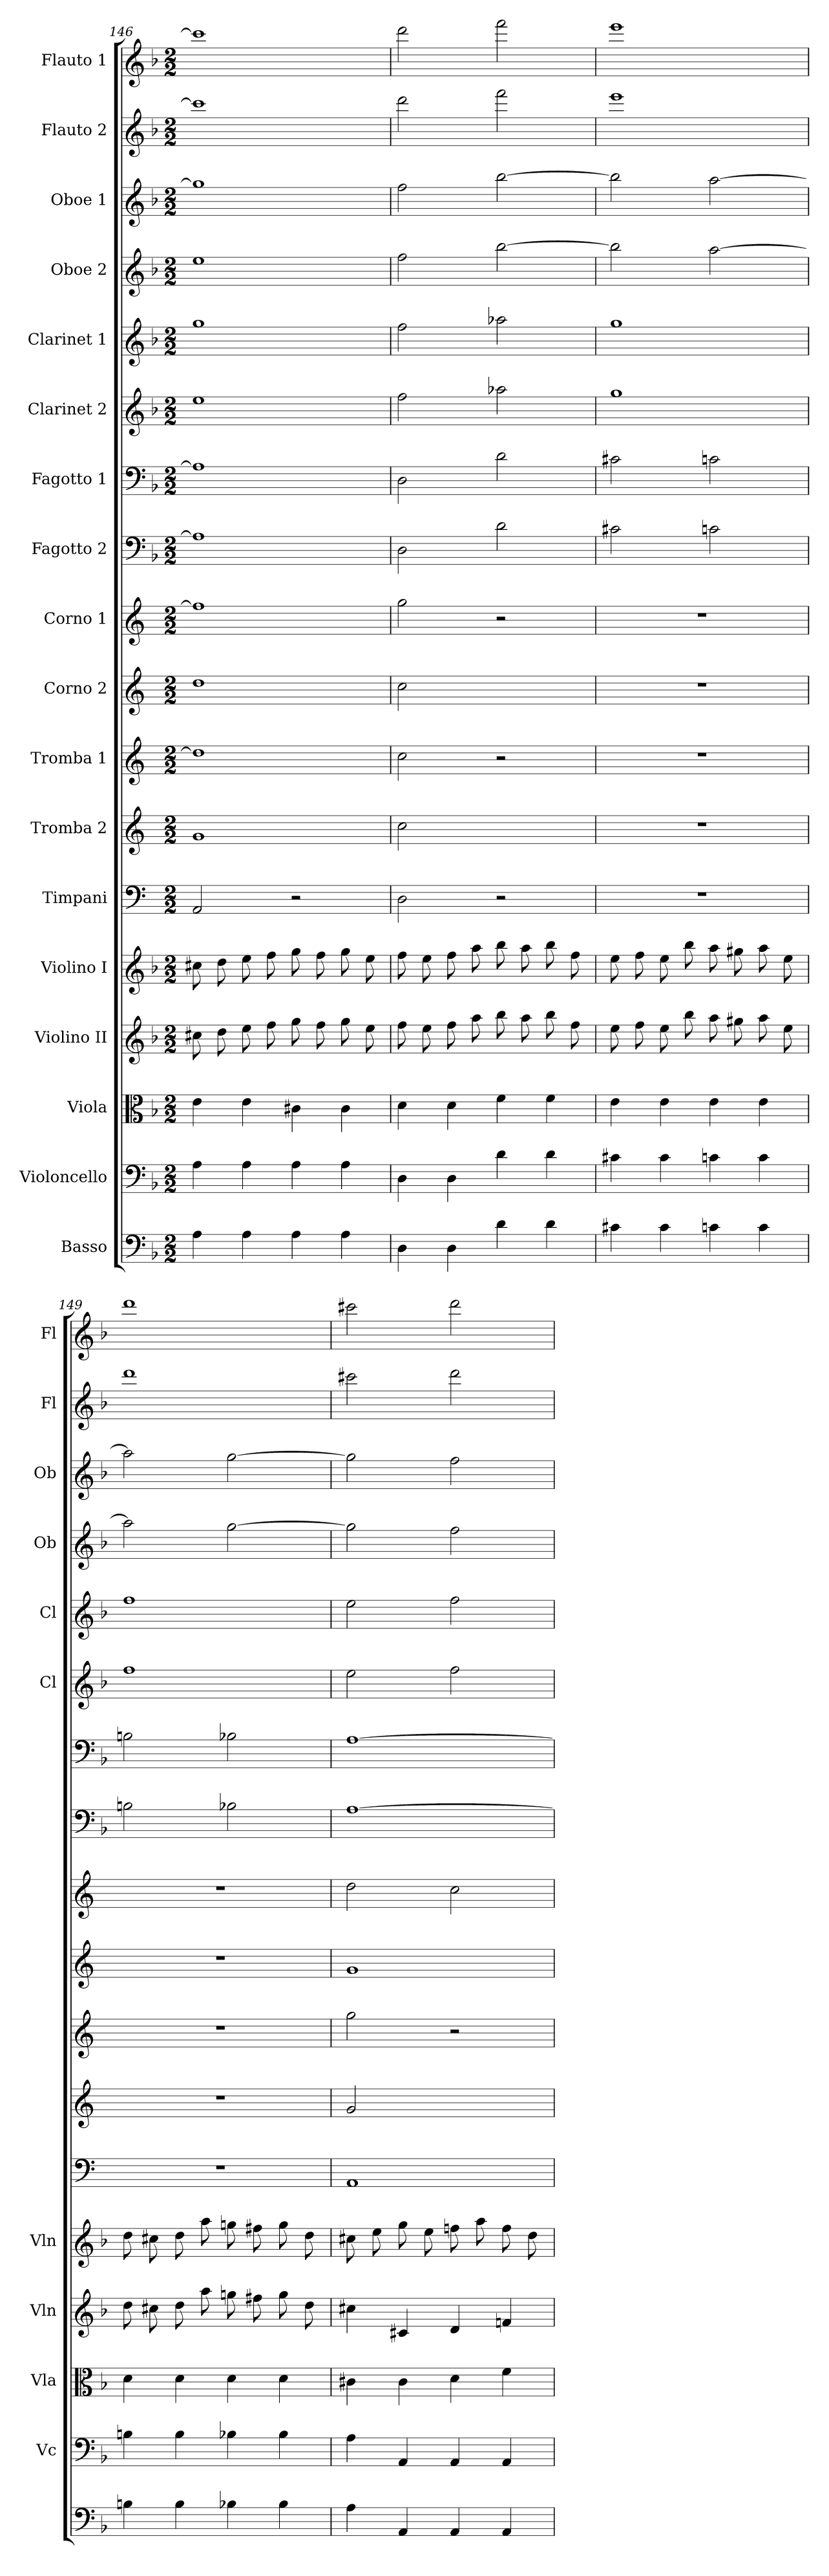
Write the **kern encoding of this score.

**kern	**kern	**kern	**kern	**kern	**kern	**kern	**kern	**kern	**kern	**kern	**kern	**kern	**kern	**kern	**kern	**kern	**kern
*part18	*part17	*part16	*part15	*part14	*part13	*part12	*part11	*part10	*part9	*part8	*part7	*part6	*part5	*part4	*part3	*part2	*part1
*staff18	*staff17	*staff16	*staff15	*staff14	*staff13	*staff12	*staff11	*staff10	*staff9	*staff8	*staff7	*staff6	*staff5	*staff4	*staff3	*staff2	*staff1
*I"Basso	*I"Violoncello	*I"Viola	*I"Violino II	*I"Violino I	*I"Timpani	*I"Tromba 2	*I"Tromba 1	*I"Corno 2	*I"Corno 1	*I"Fagotto 2	*I"Fagotto 1	*I"Clarinet 2	*I"Clarinet 1	*I"Oboe 2	*I"Oboe 1	*I"Flauto 2	*I"Flauto 1
*	*I'Vc	*I'Vla	*I'Vln	*I'Vln	*	*	*	*	*	*	*	*I'Cl	*I'Cl	*I'Ob	*I'Ob	*I'Fl	*I'Fl
*clefF4	*clefF4	*clefC3	*clefG2	*clefG2	*clefF4	*clefG2	*clefG2	*clefG2	*clefG2	*clefF4	*clefF4	*clefG2	*clefG2	*clefG2	*clefG2	*clefG2	*clefG2
*ITrd7c12	*	*	*	*	*	*ITrd-1c-2	*ITrd-1c-2	*ITrd6c10	*ITrd6c10	*	*	*ITrd2c3	*ITrd2c3	*	*	*	*
*k[b-]	*k[b-]	*k[b-]	*k[b-]	*k[b-]	*	*	*	*	*	*k[b-]	*k[b-]	*k[f#c#]	*k[f#c#]	*k[b-]	*k[b-]	*k[b-]	*k[b-]
*M2/2	*M2/2	*M2/2	*M2/2	*M2/2	*M2/2	*M2/2	*M2/2	*M2/2	*M2/2	*M2/2	*M2/2	*M2/2	*M2/2	*M2/2	*M2/2	*M2/2	*M2/2
=146	=146	=146	=146	=146	=146	=146	=146	=146	=146	=146	=146	=146	=146	=146	=146	=146	=146
4AA	4A	4e	8cc#X	8cc#X	2AA	1a	1ee]	1e	1g]	1A]	1A]	1cc#	1ee	1ee	1gg]	1ccc#]	1ccc#]
.	.	.	8dd	8dd	.	.	.	.	.	.	.	.	.	.	.	.	.
4AA	4A	4e	8ee	8ee	.	.	.	.	.	.	.	.	.	.	.	.	.
.	.	.	8ff	8ff	.	.	.	.	.	.	.	.	.	.	.	.	.
4AA	4A	4c#X	8gg	8gg	2r	.	.	.	.	.	.	.	.	.	.	.	.
.	.	.	8ff	8ff	.	.	.	.	.	.	.	.	.	.	.	.	.
4AA	4A	4c#	8gg	8gg	.	.	.	.	.	.	.	.	.	.	.	.	.
.	.	.	8ee	8ee	.	.	.	.	.	.	.	.	.	.	.	.	.
=147	=147	=147	=147	=147	=147	=147	=147	=147	=147	=147	=147	=147	=147	=147	=147	=147	=147
4DD	4D	4d	8ff	8ff	2D	2dd	2dd	2d	2a	2D	2D	2dd	2dd	2ff	2ff	2ddd	2ddd
.	.	.	8ee	8ee	.	.	.	.	.	.	.	.	.	.	.	.	.
4DD	4D	4d	8ff	8ff	.	.	.	.	.	.	.	.	.	.	.	.	.
.	.	.	8aa	8aa	.	.	.	.	.	.	.	.	.	.	.	.	.
4D	4d	4f	8bb-	8bb-	2r	2ryy	2r	2ryy	2r	2d	2d	2ffn	2ffn	[2bb-	[2bb-	2fff	2fff
.	.	.	8aa	8aa	.	.	.	.	.	.	.	.	.	.	.	.	.
4D	4d	4f	8bb-	8bb-	.	.	.	.	.	.	.	.	.	.	.	.	.
.	.	.	8ff	8ff	.	.	.	.	.	.	.	.	.	.	.	.	.
=148	=148	=148	=148	=148	=148	=148	=148	=148	=148	=148	=148	=148	=148	=148	=148	=148	=148
4C#X	4c#X	4e	8ee	8ee	1r	1r	1r	1r	1r	2c#X	2c#X	1ee	1ee	2bb-]	2bb-]	1eee	1eee
.	.	.	8ff	8ff	.	.	.	.	.	.	.	.	.	.	.	.	.
4C#	4c#	4e	8ee	8ee	.	.	.	.	.	.	.	.	.	.	.	.	.
.	.	.	8bb-	8bb-	.	.	.	.	.	.	.	.	.	.	.	.	.
4Cn	4cn	4e	8aa	8aa	.	.	.	.	.	2cn	2cn	.	.	[2aa	[2aa	.	.
.	.	.	8gg#X	8gg#X	.	.	.	.	.	.	.	.	.	.	.	.	.
4C	4c	4e	8aa	8aa	.	.	.	.	.	.	.	.	.	.	.	.	.
.	.	.	8ee	8ee	.	.	.	.	.	.	.	.	.	.	.	.	.
=149	=149	=149	=149	=149	=149	=149	=149	=149	=149	=149	=149	=149	=149	=149	=149	=149	=149
4BBn	4Bn	4d	8dd	8dd	1r	1r	1r	1r	1r	2Bn	2Bn	1dd	1dd	2aa]	2aa]	1ddd	1ddd
.	.	.	8cc#X	8cc#X	.	.	.	.	.	.	.	.	.	.	.	.	.
4BB	4B	4d	8dd	8dd	.	.	.	.	.	.	.	.	.	.	.	.	.
.	.	.	8aa	8aa	.	.	.	.	.	.	.	.	.	.	.	.	.
4BB-X	4B-X	4d	8ggn	8ggn	.	.	.	.	.	2B-X	2B-X	.	.	[2gg	[2gg	.	.
.	.	.	8ff#X	8ff#X	.	.	.	.	.	.	.	.	.	.	.	.	.
4BB-	4B-	4d	8gg	8gg	.	.	.	.	.	.	.	.	.	.	.	.	.
.	.	.	8dd	8dd	.	.	.	.	.	.	.	.	.	.	.	.	.
=150	=150	=150	=150	=150	=150	=150	=150	=150	=150	=150	=150	=150	=150	=150	=150	=150	=150
4AA	4A	4c#X	4cc#X	8cc#X	1AA	2a	2aa	1A	2e	[1A	[1A	2cc#	2cc#	2gg]	2gg]	2ccc#X	2ccc#X
.	.	.	.	8ee	.	.	.	.	.	.	.	.	.	.	.	.	.
4AAA	4AA	4c#	4c#X	8gg	.	.	.	.	.	.	.	.	.	.	.	.	.
.	.	.	.	8ee	.	.	.	.	.	.	.	.	.	.	.	.	.
4AAA	4AA	4d	4d	8ffn	.	2ryy	2r	.	2d	.	.	2dd	2dd	2ff	2ff	2ddd	2ddd
.	.	.	.	8aa	.	.	.	.	.	.	.	.	.	.	.	.	.
4AAA	4AA	4f	4fn	8ff	.	.	.	.	.	.	.	.	.	.	.	.	.
.	.	.	.	8dd	.	.	.	.	.	.	.	.	.	.	.	.	.
=	=	=	=	=	=	=	=	=	=	=	=	=	=	=	=	=	=
*-	*-	*-	*-	*-	*-	*-	*-	*-	*-	*-	*-	*-	*-	*-	*-	*-	*-
